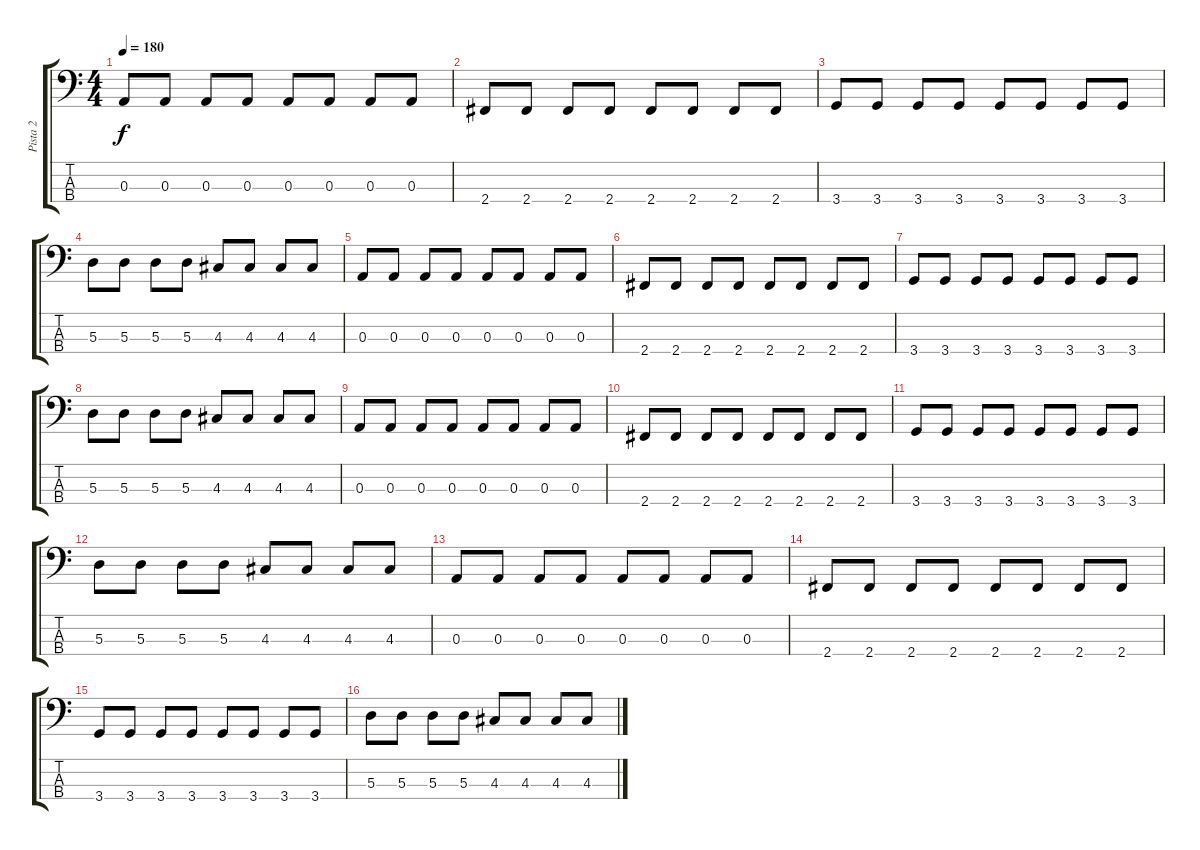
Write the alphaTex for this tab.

\track ("Pista 2" "Pista 2") {instrument electricbasspick}
\staff {score tabs}
\tuning (G2 D2 A1 E1) {hide}
\ts (4 4)
\tempo 180
\clef f4
\ks c
0.3.8{dy f} 0.3.8 0.3.8 0.3.8 0.3.8 0.3.8 0.3.8 0.3.8 |
2.4.8 2.4.8 2.4.8 2.4.8 2.4.8 2.4.8 2.4.8 2.4.8 |
3.4.8 3.4.8 3.4.8 3.4.8 3.4.8 3.4.8 3.4.8 3.4.8 |
5.3.8 5.3.8 5.3.8 5.3.8 4.3.8 4.3.8 4.3.8 4.3.8 |
0.3.8 0.3.8 0.3.8 0.3.8 0.3.8 0.3.8 0.3.8 0.3.8 |
2.4.8 2.4.8 2.4.8 2.4.8 2.4.8 2.4.8 2.4.8 2.4.8 |
3.4.8 3.4.8 3.4.8 3.4.8 3.4.8 3.4.8 3.4.8 3.4.8 |
5.3.8 5.3.8 5.3.8 5.3.8 4.3.8 4.3.8 4.3.8 4.3.8 |
0.3.8 0.3.8 0.3.8 0.3.8 0.3.8 0.3.8 0.3.8 0.3.8 |
2.4.8 2.4.8 2.4.8 2.4.8 2.4.8 2.4.8 2.4.8 2.4.8 |
3.4.8 3.4.8 3.4.8 3.4.8 3.4.8 3.4.8 3.4.8 3.4.8 |
5.3.8 5.3.8 5.3.8 5.3.8 4.3.8 4.3.8 4.3.8 4.3.8 |
0.3.8 0.3.8 0.3.8 0.3.8 0.3.8 0.3.8 0.3.8 0.3.8 |
2.4.8 2.4.8 2.4.8 2.4.8 2.4.8 2.4.8 2.4.8 2.4.8 |
3.4.8 3.4.8 3.4.8 3.4.8 3.4.8 3.4.8 3.4.8 3.4.8 |
5.3.8 5.3.8 5.3.8 5.3.8 4.3.8 4.3.8 4.3.8 4.3.8
